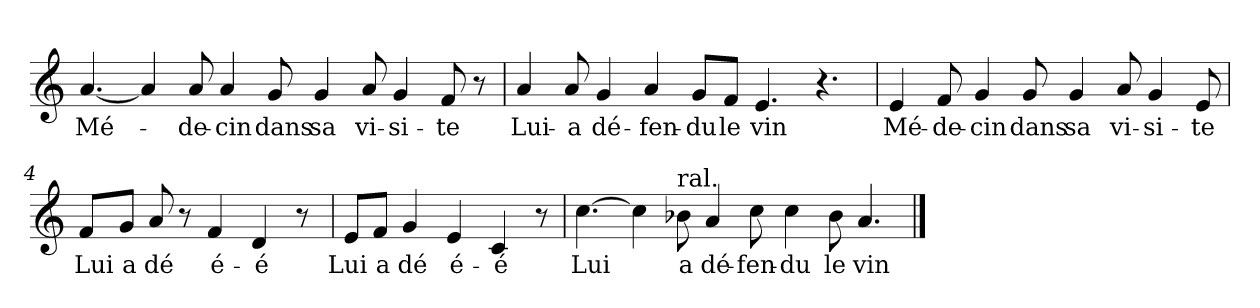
**kern	**text
*part1	*part1
*staff1	*staff1
*clefG2	*
*k[]	*
*C:	*
=1	=1
!	!LO:LY:b
[4.a/	Mé-
4a/]	.
!	!LO:LY:b
8a/	-de-
!	!LO:LY:b
4a/	-cin
!	!LO:LY:b
8g/	dans
!	!LO:LY:b
4g/	sa
!	!LO:LY:b
8a/	vi-
!	!LO:LY:b
4g/	-si-
!	!LO:LY:b
8f/	-te
8r	.
=2	=2
!	!LO:LY:b
4a/	Lui-
!	!LO:LY:b
8a/	-a
!	!LO:LY:b
4g/	dé-
!	!LO:LY:b
4a/	-fen-
!	!LO:LY:b
8g/L	-du
!	!LO:LY:b
8f/J	le
!	!LO:LY:b
4.e/	vin
4.r	.
=3	=3
!	!LO:LY:b
4e/	Mé-
!	!LO:LY:b
8f/	-de-
!	!LO:LY:b
4g/	-cin
!	!LO:LY:b
8g/	dans
!	!LO:LY:b
4g/	sa
!	!LO:LY:b
8a/	vi-
!	!LO:LY:b
4g/	-si-
!	!LO:LY:b
8e/	-te
!!LO:LB:g=z
=4	=4
!	!LO:LY:b
*^	*
8f/L	32ryy	Lui
.	1ryy	.
!	!	!LO:LY:b
8g/J	.	a
!	!	!LO:LY:b
8a/	.	dé
8r	.	.
!	!	!LO:LY:b
4f/	.	é-
!	!	!LO:LY:b
4d/	.	-é
8r	.	.
.	16.ryy	.
=5	=5	=5
!	!	!LO:LY:b
*v	*v	*
8e/L	Lui
!	!LO:LY:b
8f/J	a
!	!LO:LY:b
4g/	dé
!	!LO:LY:b
4e/	é-
!	!LO:LY:b
4c/	-é
8r	.
=6	=6
!	!LO:LY:b
[4.cc\	Lui
4cc\]	.
!LO:TX:a:t=ral.	!
!	!LO:LY:b
8b-X\	a
!	!LO:LY:b
4a/	dé-
!	!LO:LY:b
8cc\	-fen-
!	!LO:LY:b
4cc\	-du
!	!LO:LY:b
8b-\	le
!	!LO:LY:b
4.a/	vin
==	==
*-	*-
